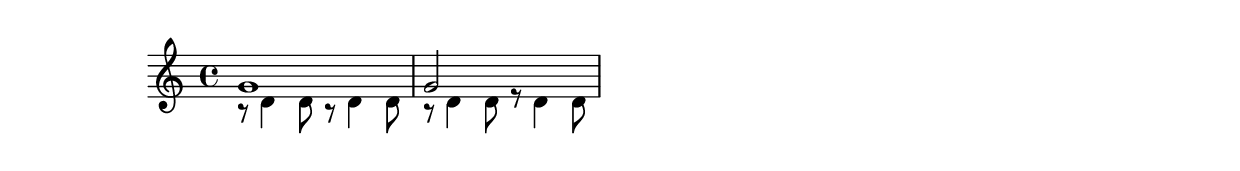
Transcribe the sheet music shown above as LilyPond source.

\version "2.14.0"

\header { texidoc =
"Vertical rest positions in a multi-voice staff should obey the duration of
notes; this is, they shouldn't return to a default position too early.
"
}

\relative c' {
  << { g'1  g2 } \\
     { \repeat unfold 2 {r8 d4 d8 r d4 d8} } >>
}
